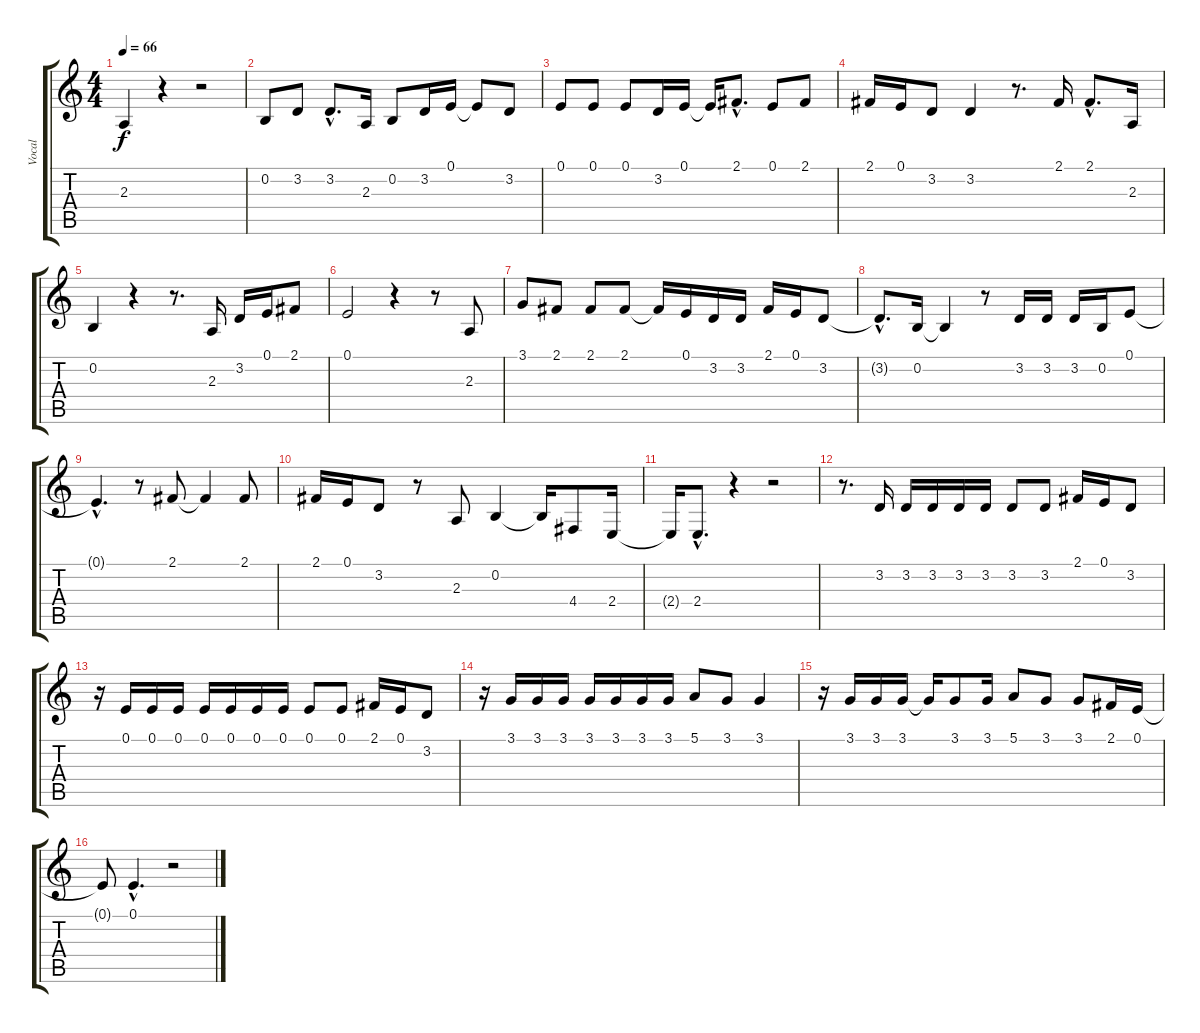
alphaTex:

\track ("Vocal" "Vocal") {instrument oboe}
\staff {score tabs}
\tuning (E4 B3 G3 D3 A2 E2) {hide}
\ts (4 4)
\tempo 66
\clef g2
\ks c
2.3.4{dy f} r.4 r.2 |
0.2.8 3.2.8 3.2{hac}.8{d} 2.3.16 0.2.8 3.2.16 0.1.16 0.1{t}.8 3.2.8 |
0.1.8 0.1.8 0.1.8 3.2.16 0.1.16 0.1{t}.16 2.1{hac}.8{d} 0.1.8 2.1.8 |
2.1.16 0.1.16 3.2.8 3.2.4 r.8{d} 2.1.16 2.1{hac}.8{d} 2.3.16 |
0.2.4 r.4 r.8{d} 2.3.16 3.2.16 0.1.16 2.1.8 |
0.1.2 r.4 r.8 2.3.8 |
3.1.8 2.1.8 2.1.8 2.1.8 2.1{t}.16 0.1.16 3.2.16 3.2.16 2.1.16 0.1.16 3.2.8 |
3.2{hac t}.8{d} 0.2.16 0.2{t}.4 r.8 3.2.16 3.2.16 3.2.16 0.2.16 0.1.8 |
0.1{hac t}.4{d} r.8 2.1.8 2.1{t}.4 2.1.8 |
2.1.16 0.1.16 3.2.8 r.8 2.3.8 0.2.4 0.2{t}.16 4.4.8 2.4.16 |
2.4{t}.16 2.4{hac}.8{d} r.4 r.2 |
r.8{d} 3.2.16 3.2.16 3.2.16 3.2.16 3.2.16 3.2.8 3.2.8 2.1.16 0.1.16 3.2.8 |
r.16 0.1.16 0.1.16 0.1.16 0.1.16 0.1.16 0.1.16 0.1.16 0.1.8 0.1.8 2.1.16 0.1.16 3.2.8 |
r.16 3.1.16 3.1.16 3.1.16 3.1.16 3.1.16 3.1.16 3.1.16 5.1.8 3.1.8 3.1.4 |
r.16 3.1.16 3.1.16 3.1.16 3.1{t}.16 3.1.8 3.1.16 5.1.8 3.1.8 3.1.8 2.1.16 0.1.16 |
0.1{t}.8 0.1{hac}.4{d} r.2
